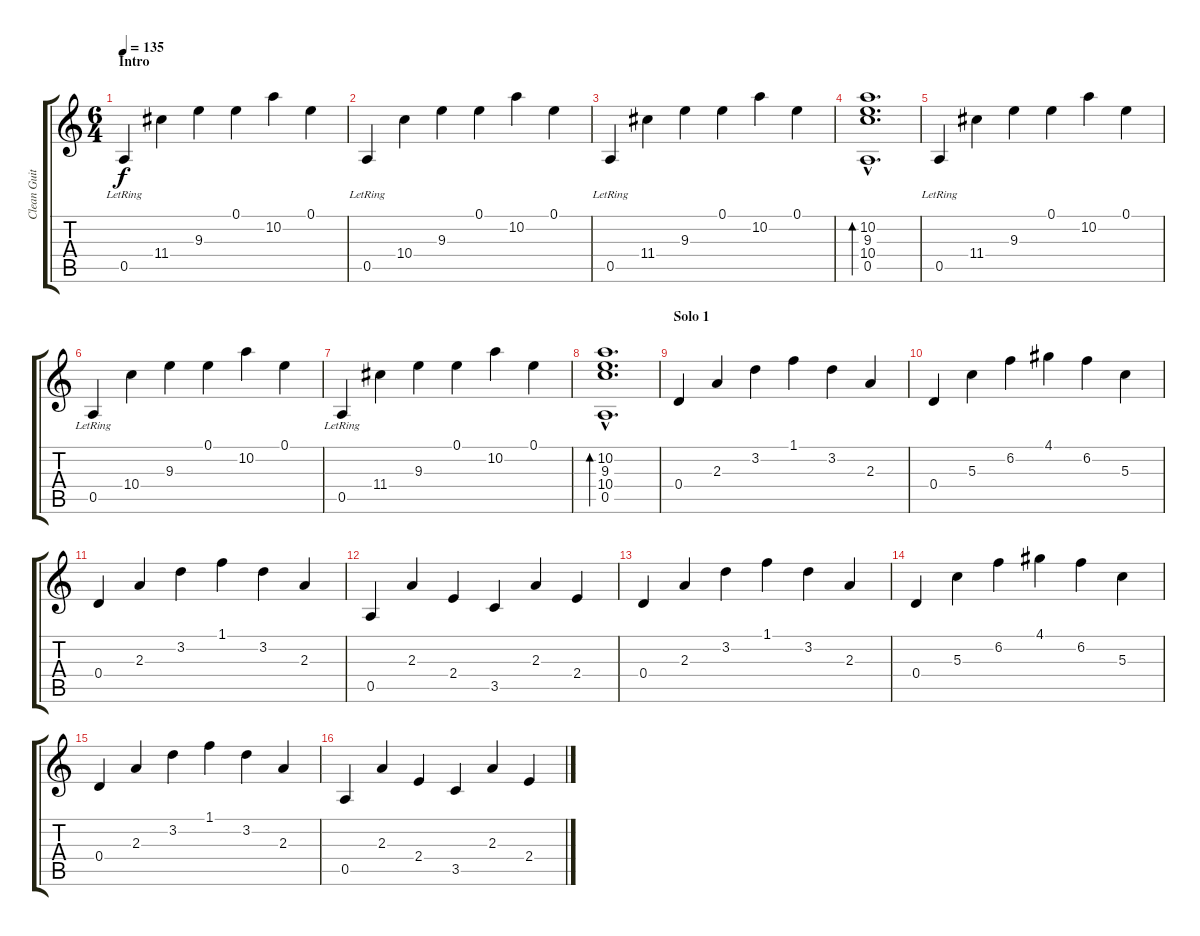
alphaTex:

\track ("Clean Guitar/Solos" "Clean Guit") {instrument electricguitarclean}
\staff {score tabs}
\tuning (E4 B3 G3 D3 A2 E2) {hide}
\ts (6 4)
\section ("" "Intro")
\tempo 135
\clef g2
\ks c
0.5{lr}.4{dy f instrument electricguitarclean} 11.4.4 9.3.4 0.1.4 10.2.4 0.1.4 |
0.5{lr}.4 10.4.4 9.3.4 0.1.4 10.2.4 0.1.4 |
0.5{lr}.4 11.4.4 9.3.4 0.1.4 10.2.4 0.1.4 |
(10.2{hac} 9.3{hac} 10.4{hac} 0.5{hac}).1{d bd 240} |
0.5{lr}.4 11.4.4 9.3.4 0.1.4 10.2.4 0.1.4 |
0.5{lr}.4 10.4.4 9.3.4 0.1.4 10.2.4 0.1.4 |
0.5{lr}.4 11.4.4 9.3.4 0.1.4 10.2.4 0.1.4 |
(10.2{hac} 9.3{hac} 10.4{hac} 0.5{hac}).1{d bd 240} |
\section ("" "Solo 1")
0.4.4 2.3.4 3.2.4 1.1.4 3.2.4 2.3.4 |
0.4.4 5.3.4 6.2.4 4.1.4 6.2.4 5.3.4 |
0.4.4 2.3.4 3.2.4 1.1.4 3.2.4 2.3.4 |
0.5.4 2.3.4 2.4.4 3.5.4 2.3.4 2.4.4 |
\section ("" "")
0.4.4 2.3.4 3.2.4 1.1.4 3.2.4 2.3.4 |
0.4.4 5.3.4 6.2.4 4.1.4 6.2.4 5.3.4 |
0.4.4 2.3.4 3.2.4 1.1.4 3.2.4 2.3.4 |
0.5.4 2.3.4 2.4.4 3.5.4 2.3.4 2.4.4
